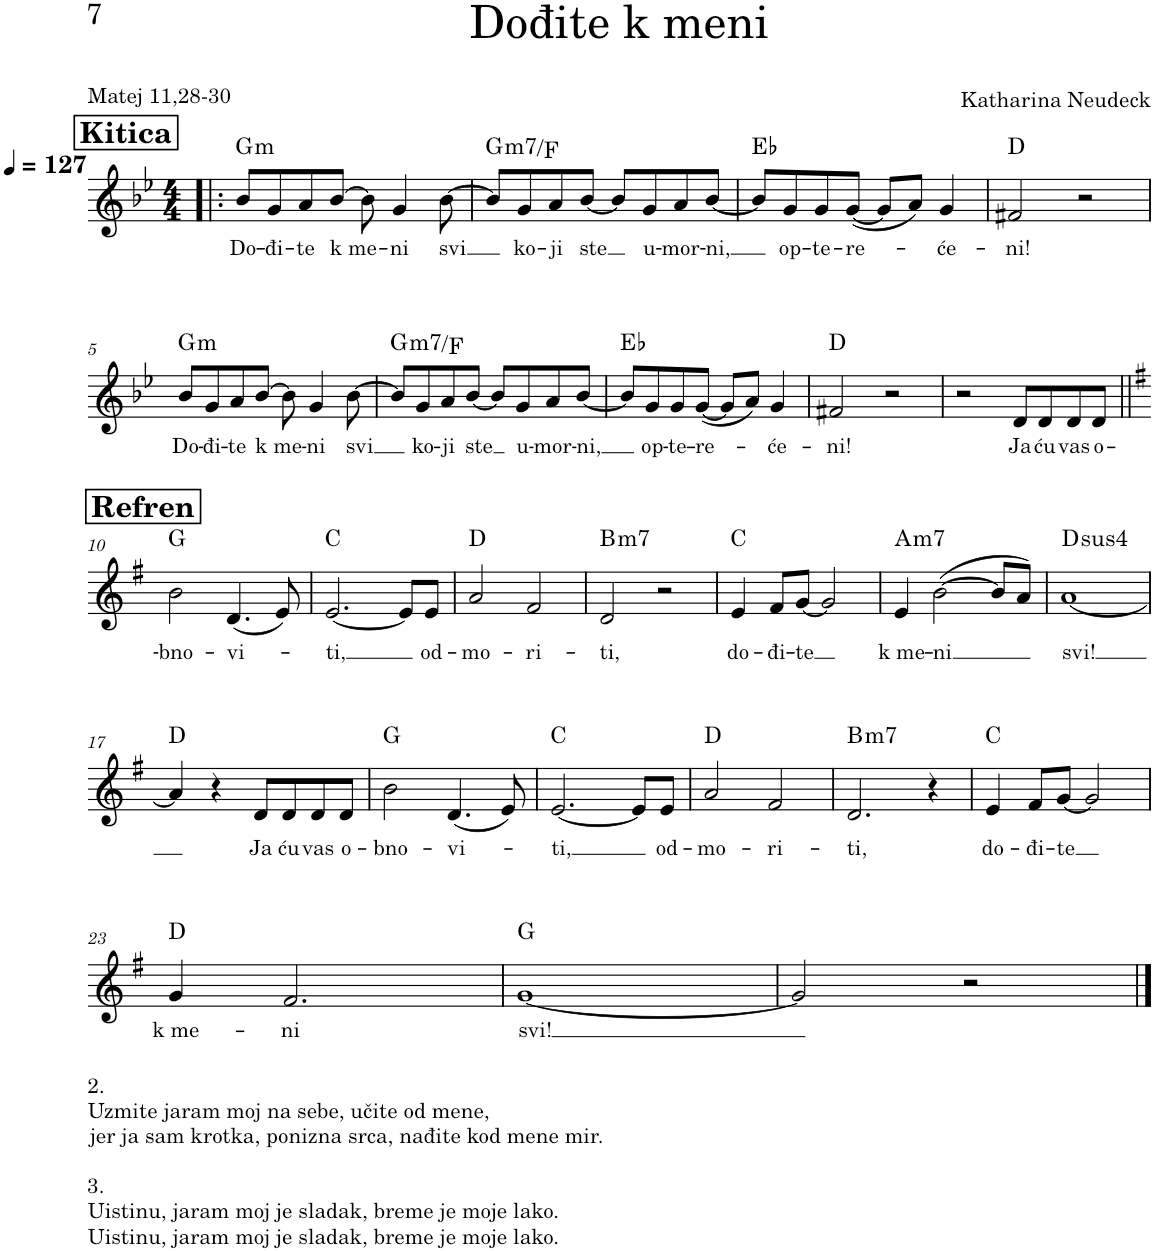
**kern	**text	**harte
*part1	*part1	*part1
*staff1	*staff1	*
*I"Piano, melodija	*	*
*I'Pno.	*	*
*clefG2	*	*
*k[b-e-]	*	*
*M4/4	*	*
*MM127	*	*
!!LO:REH:place=s1:a:B:cj:fs=14:t=Kitica
=1!|:	=1!|:	=1!|:
!	!LO:LY:b	!LO:H:kt=m
8b-/L	Do-	G:min
!	!LO:LY:b	!
8g/	-đi-	.
!	!LO:LY:b	!
8a/	-te	.
!	!LO:LY:b	!
[8b-/J	k me-	.
8b-\]	.	.
!	!LO:LY:b	!
4g/	-ni	.
!	!LO:LY:b	!
[8b-\	svi	.
=2	=2	=2
!	!	!LO:H:kt=m7
8b-/L]	.	G:min7/b7
!	!LO:LY:b	!
8g/	ko-	.
!	!LO:LY:b	!
8a/	-ji	.
!	!LO:LY:b	!
[8b-/J	ste	.
8b-/L]	.	.
!	!LO:LY:b	!
8g/	u-	.
!	!LO:LY:b	!
8a/	-mor-	.
!	!LO:LY:b	!
[8b-/J	-ni,	.
=3	=3	=3
8b-/L]	.	Eb:maj
!	!LO:LY:b	!
8g/	op-	.
!	!LO:LY:b	!
8g/	-te-	.
!	!LO:LY:b	!
([8g/J	-re-	.
8g/L]	.	.
8a/J)	.	.
!	!LO:LY:b	!
4g/	će-	.
=4	=4	=4
!	!LO:LY:b	!
2f#X/	-ni!	D:maj
2r	.	.
!!LO:LB:g=z
=5	=5	=5
!	!LO:LY:b	!LO:H:kt=m
8b-/L	Do-	G:min
!	!LO:LY:b	!
8g/	-đi-	.
!	!LO:LY:b	!
8a/	-te	.
!	!LO:LY:b	!
[8b-/J	k me-	.
8b-\]	.	.
!	!LO:LY:b	!
4g/	-ni	.
!	!LO:LY:b	!
[8b-\	svi	.
=6	=6	=6
!	!	!LO:H:kt=m7
8b-/L]	.	G:min7/b7
!	!LO:LY:b	!
8g/	ko-	.
!	!LO:LY:b	!
8a/	-ji	.
!	!LO:LY:b	!
[8b-/J	ste	.
8b-/L]	.	.
!	!LO:LY:b	!
8g/	u-	.
!	!LO:LY:b	!
8a/	-mor-	.
!	!LO:LY:b	!
[8b-/J	-ni,	.
=7	=7	=7
8b-/L]	.	Eb:maj
!	!LO:LY:b	!
8g/	op-	.
!	!LO:LY:b	!
8g/	-te-	.
!	!LO:LY:b	!
([8g/J	-re-	.
8g/L]	.	.
8a/J)	.	.
!	!LO:LY:b	!
4g/	će-	.
=8	=8	=8
!	!LO:LY:b	!
2f#X/	-ni!	D:maj
2r	.	.
=9	=9	=9
!	!	!LO:H:kt=N.C.
2r	.	N
!	!LO:LY:b	!
8d/L	Ja	.
!	!LO:LY:b	!
8d/	ću	.
!	!LO:LY:b	!
8d/	vas	.
!	!LO:LY:b	!
8d/J	o-	.
!!LO:LB:g=z
!!LO:REH:place=s1:a:B:cj:fs=14:t=Refren
=10||	=10||	=10||
*k[f#]	*	*
!	!LO:LY:b	!
2b\	-bno-	G:maj
!	!LO:LY:b	!
(4.d/	-vi-	.
8e/)	.	.
=11	=11	=11
!	!LO:LY:b	!
[2.e/	-ti,	C:maj
8e/L]	.	.
!	!LO:LY:b	!
8e/J	od-	.
=12	=12	=12
!	!LO:LY:b	!
2a/	-mo-	D:maj
!	!LO:LY:b	!
2f#/	-ri-	.
=13	=13	=13
!	!LO:LY:b	!LO:H:kt=m7
2d/	-ti,	B:min7
2r	.	.
=14	=14	=14
!	!LO:LY:b	!
4e/	do-	C:maj
!	!LO:LY:b	!
8f#/L	-đi-	.
!	!LO:LY:b	!
[8g/J	-te	.
2g/]	.	.
=15	=15	=15
!	!LO:LY:b	!LO:H:kt=m7
4e/	k me-	A:min7
!	!LO:LY:b	!
([2b\	-ni	.
8b/L]	.	.
8a/J)	.	.
=16	=16	=16
!	!LO:LY:b	!LO:H:kt=4
[1a	svi!	D:sus4
!!LO:LB:g=z
=17	=17	=17
4a/]	.	D:maj
4r	.	.
!	!LO:LY:b	!
8d/L	Ja	.
!	!LO:LY:b	!
8d/	ću	.
!	!LO:LY:b	!
8d/	vas	.
!	!LO:LY:b	!
8d/J	o-	.
=18	=18	=18
!	!LO:LY:b	!
2b\	-bno-	G:maj
!	!LO:LY:b	!
(4.d/	-vi-	.
8e/)	.	.
=19	=19	=19
!	!LO:LY:b	!
[2.e/	-ti,	C:maj
8e/L]	.	.
!	!LO:LY:b	!
8e/J	od-	.
=20	=20	=20
!	!LO:LY:b	!
2a/	-mo-	D:maj
!	!LO:LY:b	!
2f#/	-ri-	.
=21	=21	=21
!	!LO:LY:b	!LO:H:kt=m7
2.d/	-ti,	B:min7
4r	.	.
=22	=22	=22
!	!LO:LY:b	!
4e/	do-	C:maj
!	!LO:LY:b	!
8f#/L	-đi-	.
!	!LO:LY:b	!
[8g/J	-te	.
2g/]	.	.
!!LO:LB:g=z
=23	=23	=23
!LO:TX:b:t=2.	!	!
!LO:TX:b:t=Uzmite jaram moj na sebe, učite od mene,	!	!
!LO:TX:b:t=jer ja sam krotka, ponizna srca, nađite kod mene mir.	!	!
!LO:TX:b:t=3.	!	!
!LO:TX:b:t=Uistinu, jaram moj je sladak, breme je moje lako.	!	!
!LO:TX:b:t=Uistinu, jaram moj je sladak, breme je moje lako.	!	!
!	!LO:LY:b	!
4g/	k me-	D:maj
!	!LO:LY:b	!
2.f#/	-ni	.
=24	=24	=24
!	!LO:LY:b	!
[1g	svi!	G:maj
=25	=25	=25
!	!	!LO:H:kt=N.C.
2g/]	.	N
2r	.	.
==	==	==
*-	*-	*-
